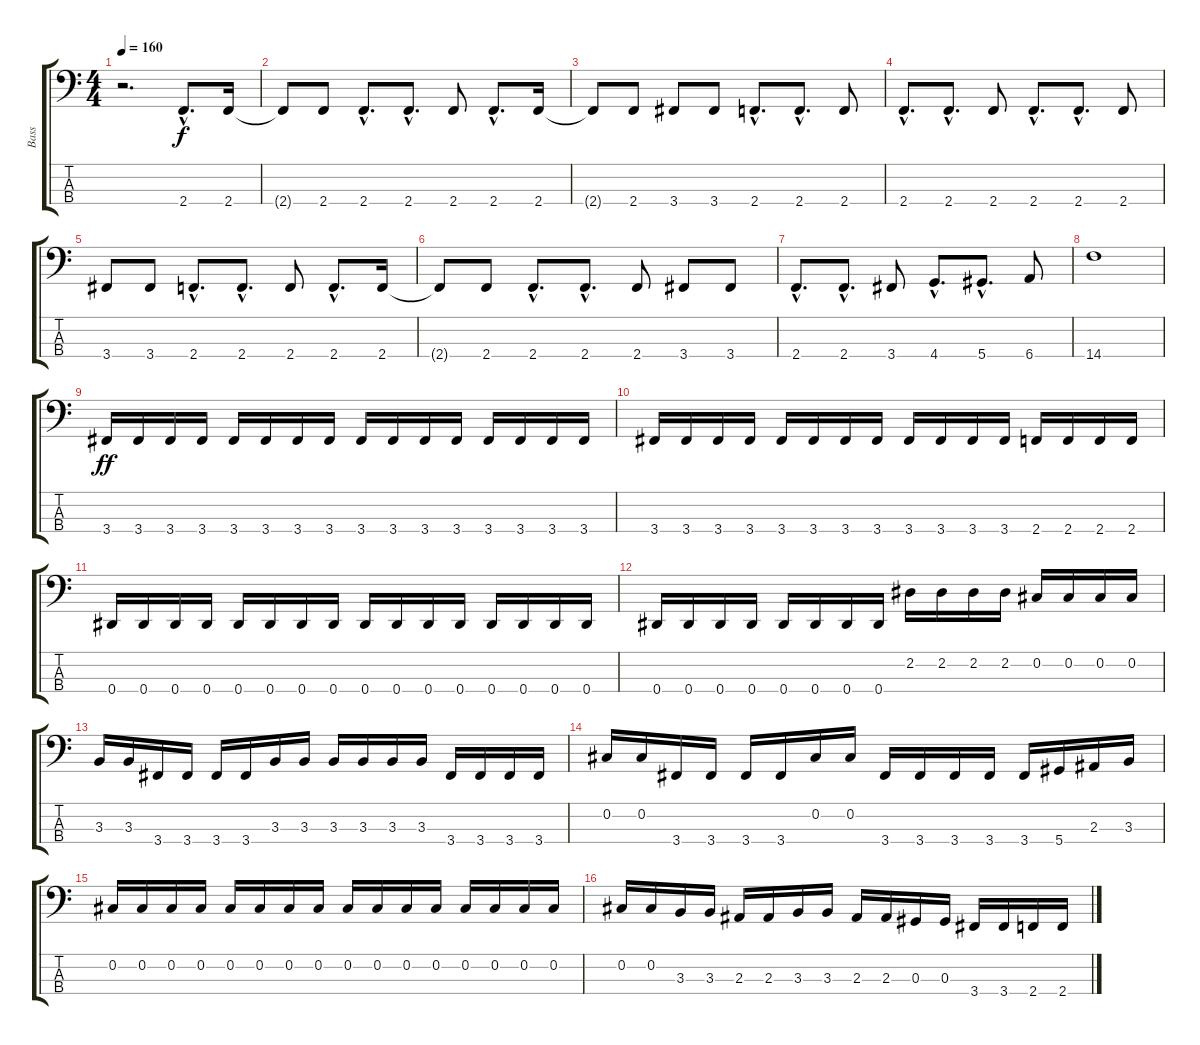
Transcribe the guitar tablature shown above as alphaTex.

\track ("Bass" "Bass") {instrument electricbasspick}
\staff {score tabs}
\tuning (Gb2 Db2 Ab1 Eb1) {hide}
\ts (4 4)
\tempo 160
\clef f4
\ks c
r.2{d dy f instrument electricbasspick} 2.4{hac}.8{d} 2.4.16 |
2.4{t}.8 2.4.8 2.4{hac}.8{d} 2.4{hac}.8{d} 2.4.8 2.4{hac}.8{d} 2.4.16 |
2.4{t}.8 2.4.8 3.4.8 3.4.8 2.4{hac}.8{d} 2.4{hac}.8{d} 2.4.8 |
2.4{hac}.8{d} 2.4{hac}.8{d} 2.4.8 2.4{hac}.8{d} 2.4{hac}.8{d} 2.4.8 |
3.4.8 3.4.8 2.4{hac}.8{d} 2.4{hac}.8{d} 2.4.8 2.4{hac}.8{d} 2.4.16 |
2.4{t}.8 2.4.8 2.4{hac}.8{d} 2.4{hac}.8{d} 2.4.8 3.4.8 3.4.8 |
2.4{hac}.8{d} 2.4{hac}.8{d} 3.4.8 4.4{hac}.8{d} 5.4{hac}.8{d} 6.4.8 |
14.4.1 |
3.4.16{dy ff} 3.4.16 3.4.16 3.4.16 3.4.16 3.4.16 3.4.16 3.4.16 3.4.16 3.4.16 3.4.16 3.4.16 3.4.16 3.4.16 3.4.16 3.4.16 |
3.4.16 3.4.16 3.4.16 3.4.16 3.4.16 3.4.16 3.4.16 3.4.16 3.4.16 3.4.16 3.4.16 3.4.16 2.4.16 2.4.16 2.4.16 2.4.16 |
0.4.16 0.4.16 0.4.16 0.4.16 0.4.16 0.4.16 0.4.16 0.4.16 0.4.16 0.4.16 0.4.16 0.4.16 0.4.16 0.4.16 0.4.16 0.4.16 |
0.4.16 0.4.16 0.4.16 0.4.16 0.4.16 0.4.16 0.4.16 0.4.16 2.2.16 2.2.16 2.2.16 2.2.16 0.2.16 0.2.16 0.2.16 0.2.16 |
3.3.16 3.3.16 3.4.16 3.4.16 3.4.16 3.4.16 3.3.16 3.3.16 3.3.16 3.3.16 3.3.16 3.3.16 3.4.16 3.4.16 3.4.16 3.4.16 |
0.2.16 0.2.16 3.4.16 3.4.16 3.4.16 3.4.16 0.2.16 0.2.16 3.4.16 3.4.16 3.4.16 3.4.16 3.4.16 5.4.16 2.3.16 3.3.16 |
0.2.16 0.2.16 0.2.16 0.2.16 0.2.16 0.2.16 0.2.16 0.2.16 0.2.16 0.2.16 0.2.16 0.2.16 0.2.16 0.2.16 0.2.16 0.2.16 |
0.2.16 0.2.16 3.3.16 3.3.16 2.3.16 2.3.16 3.3.16 3.3.16 2.3.16 2.3.16 0.3.16 0.3.16 3.4.16 3.4.16 2.4.16 2.4.16
